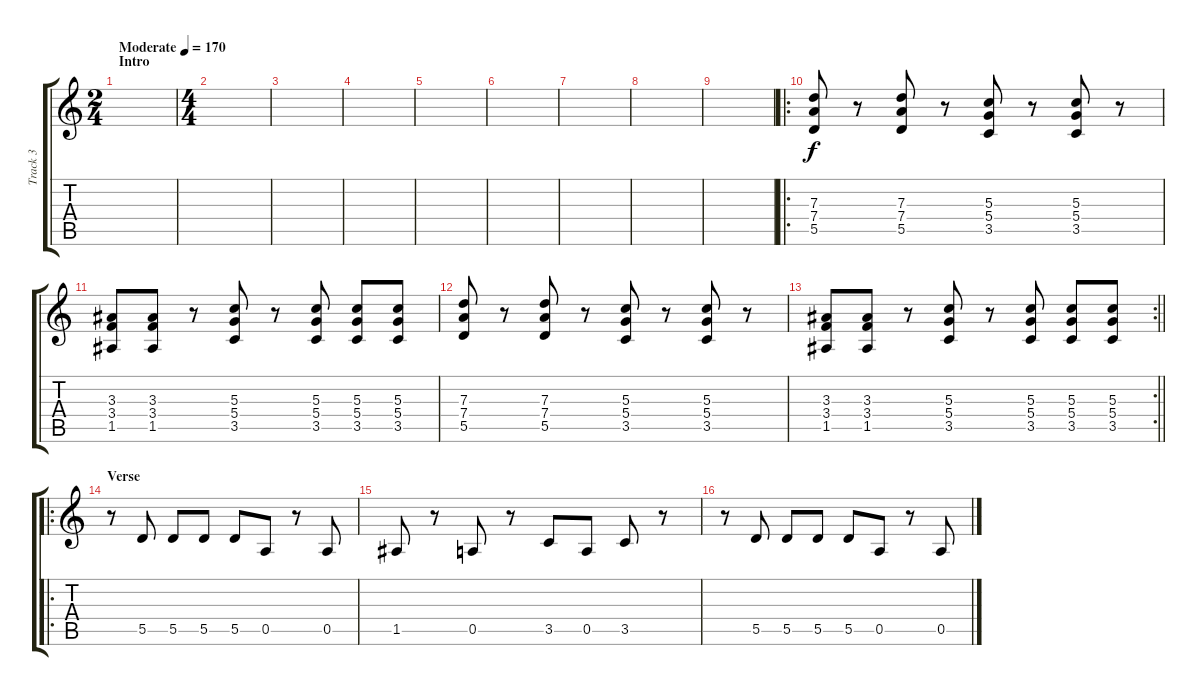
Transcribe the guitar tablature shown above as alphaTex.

\track ("Track 3" "Track 3") {instrument overdrivenguitar}
\staff {score tabs}
\tuning (E4 B3 G3 D3 A2 E2) {hide}
\ts (2 4)
\section ("" "Intro")
\tempo (170 "Moderate")
\clef g2
\ks c
|
\ts (4 4)
|
|
|
|
|
|
|
|
\ro
(7.3 7.4 5.5).8 r.8 (7.3 7.4 5.5).8 r.8 (5.3 5.4 3.5).8 r.8 (5.3 5.4 3.5).8 r.8 |
(3.3 3.4 1.5).8 (3.3 3.4 1.5).8 r.8 (5.3 5.4 3.5).8 r.8 (5.3 5.4 3.5).8 (5.3 5.4 3.5).8 (5.3 5.4 3.5).8 |
(7.3 7.4 5.5).8 r.8 (7.3 7.4 5.5).8 r.8 (5.3 5.4 3.5).8 r.8 (5.3 5.4 3.5).8 r.8 |
\rc 2
\barLineRight lightlight
(3.3 3.4 1.5).8 (3.3 3.4 1.5).8 r.8 (5.3 5.4 3.5).8 r.8 (5.3 5.4 3.5).8 (5.3 5.4 3.5).8 (5.3 5.4 3.5).8 |
\ro
\section ("" "Verse")
r.8 5.5.8 5.5.8 5.5.8 5.5.8 0.5.8 r.8 0.5.8 |
1.5.8 r.8 0.5.8 r.8 3.5.8 0.5.8 3.5.8 r.8 |
r.8 5.5.8 5.5.8 5.5.8 5.5.8 0.5.8 r.8 0.5.8
